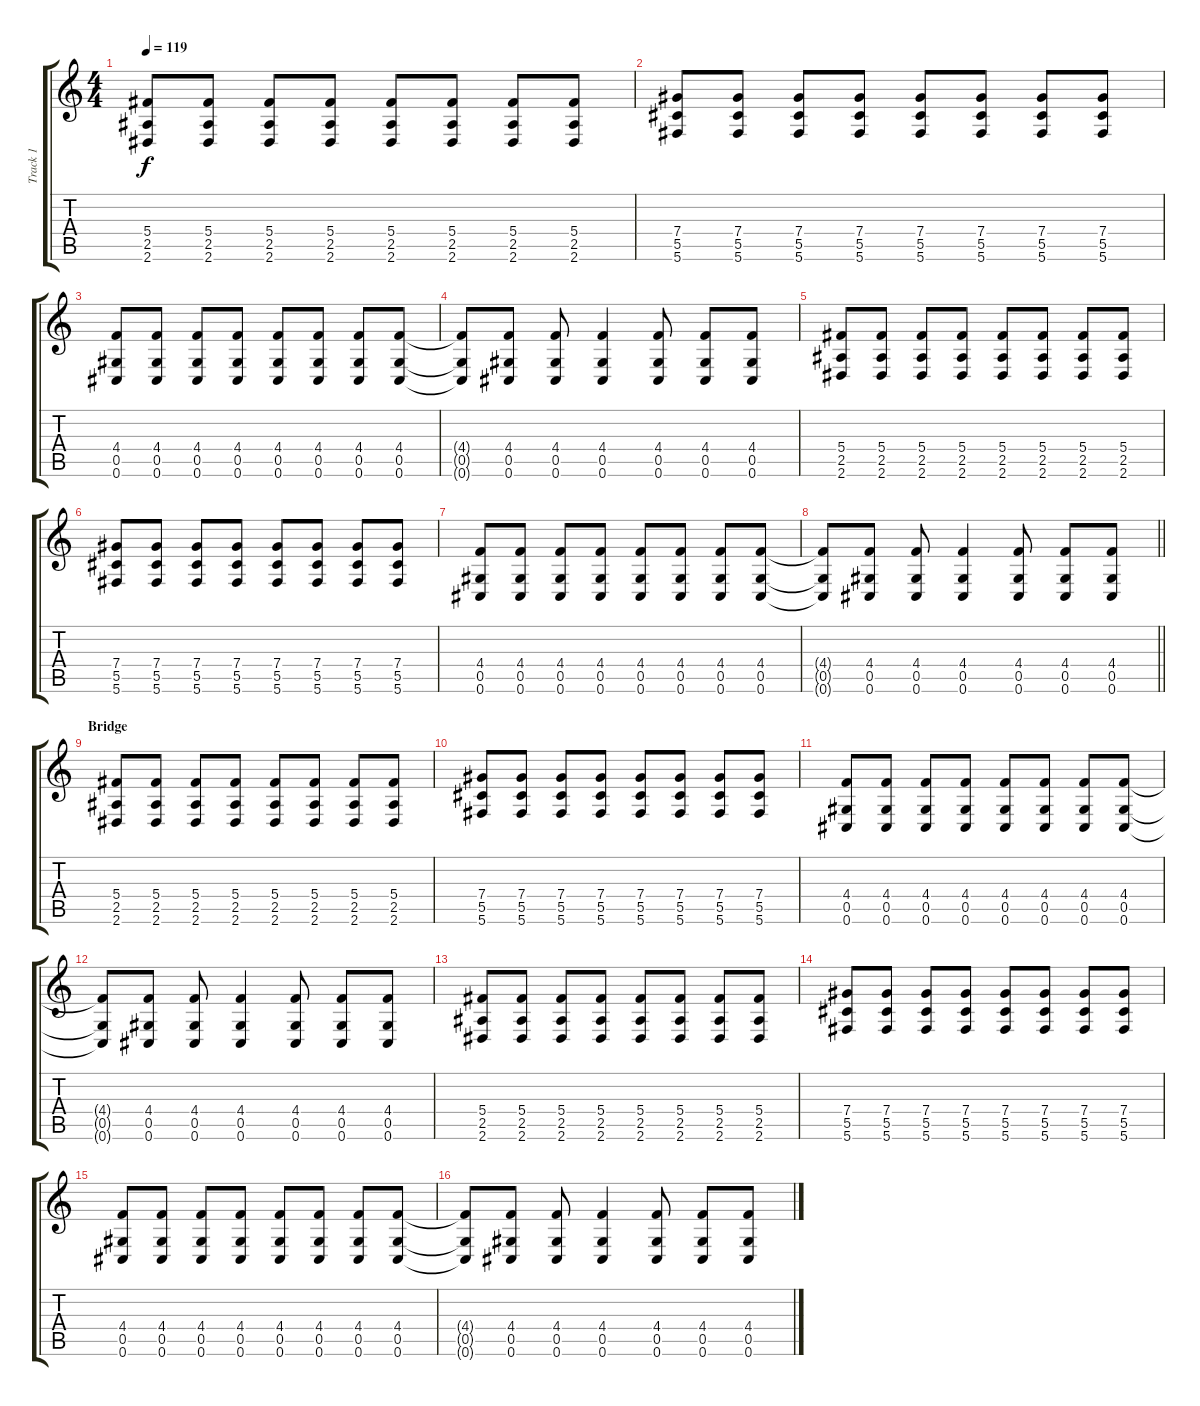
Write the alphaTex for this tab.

\track ("Track 1" "Track 1") {instrument acousticguitarsteel}
\staff {score tabs}
\tuning (Eb4 Bb3 Gb3 Db3 Ab2 Db2) {hide}
\ts (4 4)
\tempo 119
\clef g2
\ks c
(5.4 2.5 2.6).8{dy f} (5.4 2.5 2.6).8 (5.4 2.5 2.6).8 (5.4 2.5 2.6).8 (5.4 2.5 2.6).8 (5.4 2.5 2.6).8 (5.4 2.5 2.6).8 (5.4 2.5 2.6).8 |
(7.4 5.5 5.6).8 (7.4 5.5 5.6).8 (7.4 5.5 5.6).8 (7.4 5.5 5.6).8 (7.4 5.5 5.6).8 (7.4 5.5 5.6).8 (7.4 5.5 5.6).8 (7.4 5.5 5.6).8 |
(4.4 0.5 0.6).8 (4.4 0.5 0.6).8 (4.4 0.5 0.6).8 (4.4 0.5 0.6).8 (4.4 0.5 0.6).8 (4.4 0.5 0.6).8 (4.4 0.5 0.6).8 (4.4 0.5 0.6).8 |
(4.4{t} 0.5{t} 0.6{t}).8 (4.4 0.5 0.6).8 (4.4 0.5 0.6).8 (4.4 0.5 0.6).4 (4.4 0.5 0.6).8 (4.4 0.5 0.6).8 (4.4 0.5 0.6).8 |
(5.4 2.5 2.6).8 (5.4 2.5 2.6).8 (5.4 2.5 2.6).8 (5.4 2.5 2.6).8 (5.4 2.5 2.6).8 (5.4 2.5 2.6).8 (5.4 2.5 2.6).8 (5.4 2.5 2.6).8 |
(7.4 5.5 5.6).8 (7.4 5.5 5.6).8 (7.4 5.5 5.6).8 (7.4 5.5 5.6).8 (7.4 5.5 5.6).8 (7.4 5.5 5.6).8 (7.4 5.5 5.6).8 (7.4 5.5 5.6).8 |
(4.4 0.5 0.6).8 (4.4 0.5 0.6).8 (4.4 0.5 0.6).8 (4.4 0.5 0.6).8 (4.4 0.5 0.6).8 (4.4 0.5 0.6).8 (4.4 0.5 0.6).8 (4.4 0.5 0.6).8 |
\barLineRight lightlight
(4.4{t} 0.5{t} 0.6{t}).8 (4.4 0.5 0.6).8 (4.4 0.5 0.6).8 (4.4 0.5 0.6).4 (4.4 0.5 0.6).8 (4.4 0.5 0.6).8 (4.4 0.5 0.6).8 |
\section ("" "Bridge")
(5.4 2.5 2.6).8 (5.4 2.5 2.6).8 (5.4 2.5 2.6).8 (5.4 2.5 2.6).8 (5.4 2.5 2.6).8 (5.4 2.5 2.6).8 (5.4 2.5 2.6).8 (5.4 2.5 2.6).8 |
(7.4 5.5 5.6).8 (7.4 5.5 5.6).8 (7.4 5.5 5.6).8 (7.4 5.5 5.6).8 (7.4 5.5 5.6).8 (7.4 5.5 5.6).8 (7.4 5.5 5.6).8 (7.4 5.5 5.6).8 |
(4.4 0.5 0.6).8 (4.4 0.5 0.6).8 (4.4 0.5 0.6).8 (4.4 0.5 0.6).8 (4.4 0.5 0.6).8 (4.4 0.5 0.6).8 (4.4 0.5 0.6).8 (4.4 0.5 0.6).8 |
(4.4{t} 0.5{t} 0.6{t}).8 (4.4 0.5 0.6).8 (4.4 0.5 0.6).8 (4.4 0.5 0.6).4 (4.4 0.5 0.6).8 (4.4 0.5 0.6).8 (4.4 0.5 0.6).8 |
(5.4 2.5 2.6).8 (5.4 2.5 2.6).8 (5.4 2.5 2.6).8 (5.4 2.5 2.6).8 (5.4 2.5 2.6).8 (5.4 2.5 2.6).8 (5.4 2.5 2.6).8 (5.4 2.5 2.6).8 |
(7.4 5.5 5.6).8 (7.4 5.5 5.6).8 (7.4 5.5 5.6).8 (7.4 5.5 5.6).8 (7.4 5.5 5.6).8 (7.4 5.5 5.6).8 (7.4 5.5 5.6).8 (7.4 5.5 5.6).8 |
(4.4 0.5 0.6).8 (4.4 0.5 0.6).8 (4.4 0.5 0.6).8 (4.4 0.5 0.6).8 (4.4 0.5 0.6).8 (4.4 0.5 0.6).8 (4.4 0.5 0.6).8 (4.4 0.5 0.6).8 |
(4.4{t} 0.5{t} 0.6{t}).8 (4.4 0.5 0.6).8 (4.4 0.5 0.6).8 (4.4 0.5 0.6).4 (4.4 0.5 0.6).8 (4.4 0.5 0.6).8 (4.4 0.5 0.6).8
